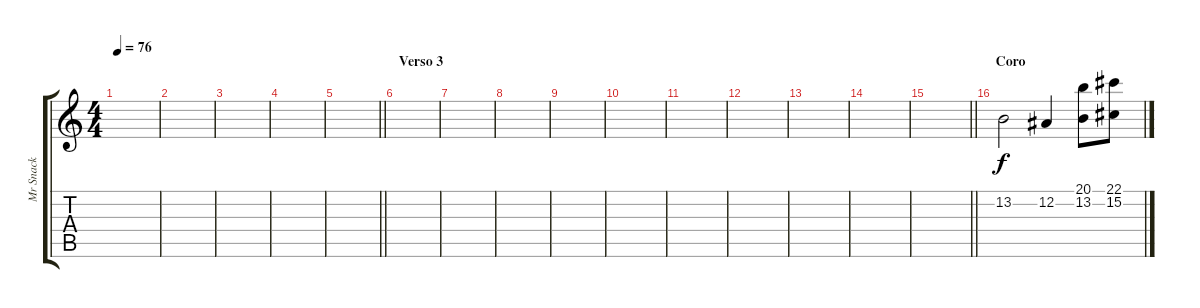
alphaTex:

\track ("Mr Snack" "Mr Snack") {instrument stringensemble2}
\staff {score tabs}
\tuning (Eb4 Bb3 Gb3 Db3 Ab2 Eb2) {hide}
\ts (4 4)
\tempo 76
\clef g2
\ks c
|
|
|
|
\barLineRight lightlight
|
\section ("" "Verso 3")
|
|
|
|
|
|
|
|
|
\barLineRight lightlight
|
\section ("" "Coro ")
13.2.2 12.2.4 (20.1 13.2).8 (22.1 15.2).8
